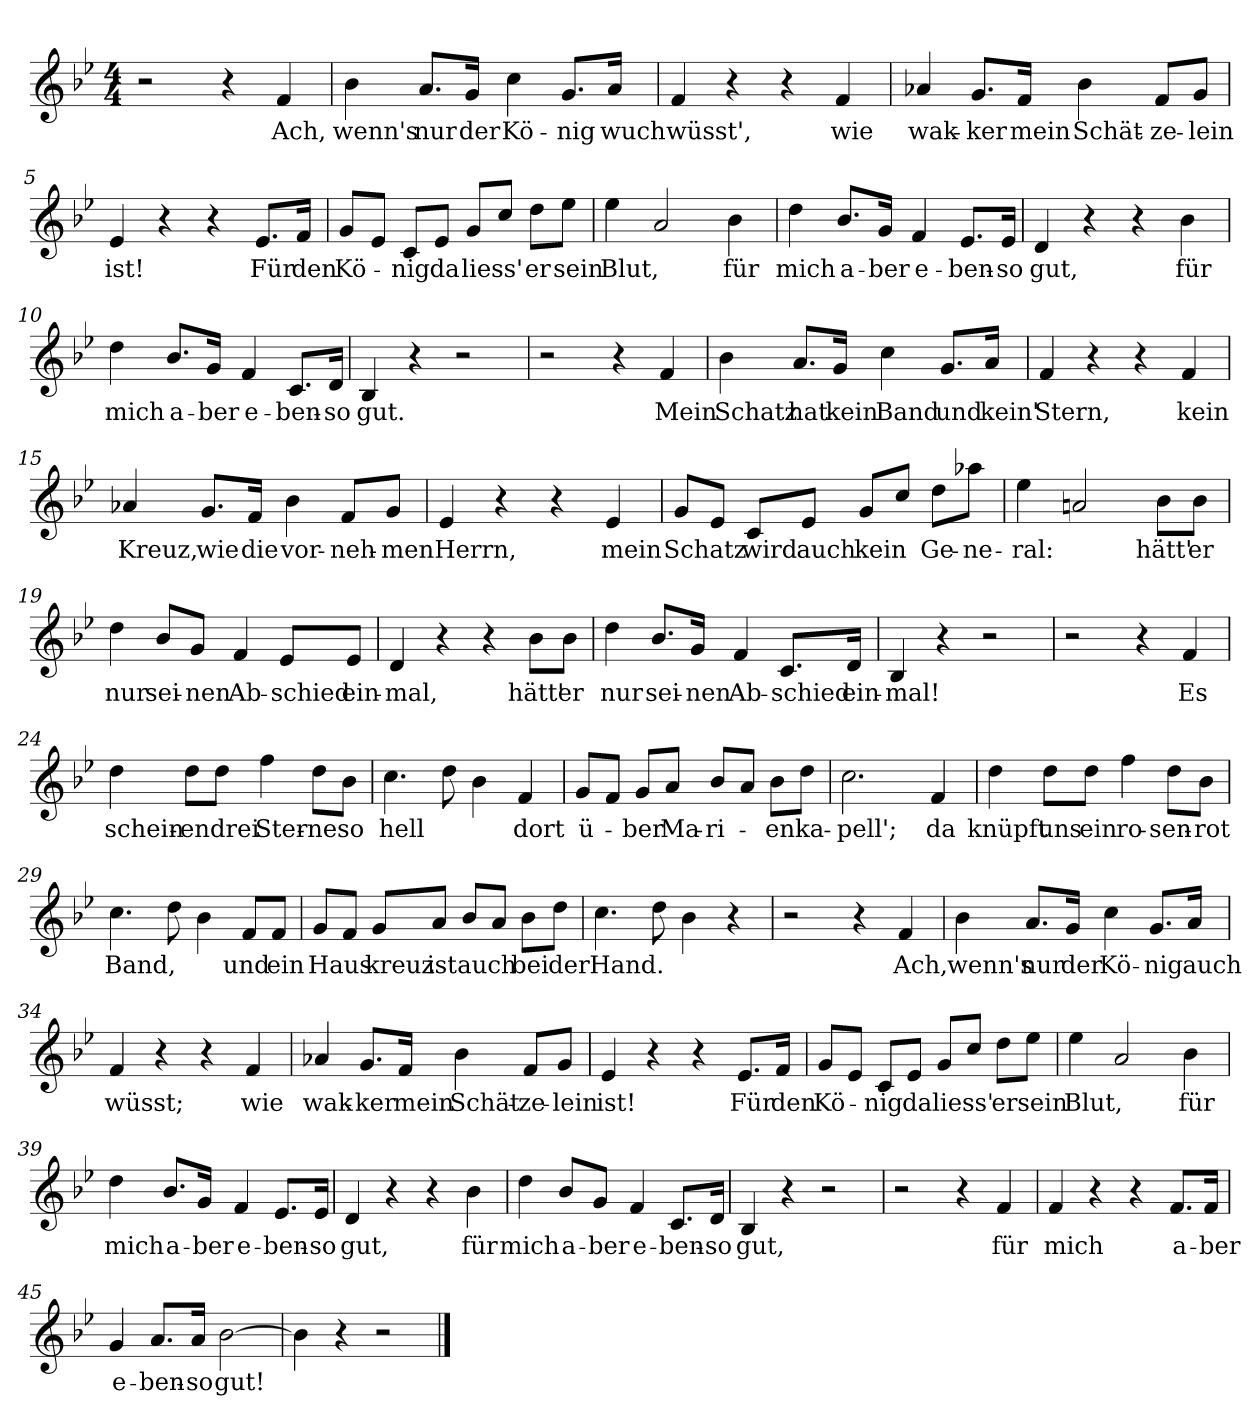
**kern	**text
*part1	*part1
*staff1	*staff1
*clefG2	*
*k[b-e-]	*
*M4/4	*
=1	=1
2r	.
4r	.
!	!LO:LY:b
4f/	Ach,
=2	=2
!	!LO:LY:b
4b-\	wenn's
!	!LO:LY:b
8.a/L	nur
!	!LO:LY:b
16g/Jk	der
!	!LO:LY:b
4cc\	Kö-
!	!LO:LY:b
8.g/L	-nig
!	!LO:LY:b
16a/Jk	wuch
=3	=3
!	!LO:LY:b
4f/	wüsst',
4r	.
4r	.
!	!LO:LY:b
4f/	wie
=4	=4
!	!LO:LY:b
4a-X/	wak-
!	!LO:LY:b
8.g/L	-ker
!	!LO:LY:b
16f/Jk	mein
!	!LO:LY:b
4b-\	Schät-
!	!LO:LY:b
8f/L	-ze-
!	!LO:LY:b
8g/J	-lein
=5	=5
!	!LO:LY:b
4e-/	ist!
4r	.
4r	.
!	!LO:LY:b
8.e-/L	Für
!	!LO:LY:b
16f/Jk	den
!!LO:LB:g=z
=6	=6
!	!LO:LY:b
8g/L	Kö-
8e-/J	.
!	!LO:LY:b
8c/L	-nig
!	!LO:LY:b
8e-/J	da
!	!LO:LY:b
8g/L	liess'
8cc/J	.
!	!LO:LY:b
8dd\L	er
!	!LO:LY:b
8ee-\J	sein
=7	=7
!	!LO:LY:b
4ee-\	Blut,
2a/	.
!	!LO:LY:b
4b-\	für
=8	=8
!	!LO:LY:b
4dd\	mich
!	!LO:LY:b
8.b-/L	a-
!	!LO:LY:b
16g/Jk	-ber
!	!LO:LY:b
4f/	e-
!	!LO:LY:b
8.e-/L	-ben-
!	!LO:LY:b
16e-/Jk	-so
=9	=9
!	!LO:LY:b
4d/	gut,
4r	.
4r	.
!	!LO:LY:b
4b-\	für
=10	=10
!	!LO:LY:b
4dd\	mich
!	!LO:LY:b
8.b-/L	a-
!	!LO:LY:b
16g/Jk	-ber
!	!LO:LY:b
4f/	e-
!	!LO:LY:b
8.c/L	-ben-
!	!LO:LY:b
16d/Jk	-so
=11	=11
!	!LO:LY:b
4B-/	gut.
4r	.
2r	.
=12	=12
2r	.
4r	.
!	!LO:LY:b
4f/	Mein
!!LO:LB:g=z
=13	=13
!	!LO:LY:b
4b-\	Schatz
!	!LO:LY:b
8.a/L	hat
!	!LO:LY:b
16g/Jk	kein
!	!LO:LY:b
4cc\	Band
!	!LO:LY:b
8.g/L	und
!	!LO:LY:b
16a/Jk	kein'
=14	=14
!	!LO:LY:b
4f/	Stern,
4r	.
4r	.
!	!LO:LY:b
4f/	kein
=15	=15
!	!LO:LY:b
4a-X/	Kreuz,
!	!LO:LY:b
8.g/L	wie
!	!LO:LY:b
16f/Jk	die
!	!LO:LY:b
4b-\	vor-
!	!LO:LY:b
8f/L	-neh-
!	!LO:LY:b
8g/J	-men
=16	=16
!	!LO:LY:b
4e-/	Herrn,
4r	.
4r	.
!	!LO:LY:b
4e-/	mein
=17	=17
!	!LO:LY:b
8g/L	Schatz
8e-/J	.
!	!LO:LY:b
8c/L	wird
!	!LO:LY:b
8e-/J	auch
!	!LO:LY:b
8g/L	kein
8cc/J	.
!	!LO:LY:b
8dd\L	Ge-
!	!LO:LY:b
8aa-X\J	-ne-
!!LO:LB:g=z
=18	=18
!	!LO:LY:b
4ee-\	-ral:
2an/	.
!	!LO:LY:b
8b-\L	hätt'
!	!LO:LY:b
8b-\J	er
=19	=19
!	!LO:LY:b
4dd\	nur
!	!LO:LY:b
8b-/L	sei-
!	!LO:LY:b
8g/J	-nen
!	!LO:LY:b
4f/	Ab-
!	!LO:LY:b
8e-/L	-schied
!	!LO:LY:b
8e-/J	ein-
=20	=20
!	!LO:LY:b
4d/	-mal,
4r	.
4r	.
!	!LO:LY:b
8b-\L	hätt'
!	!LO:LY:b
8b-\J	er
=21	=21
!	!LO:LY:b
4dd\	nur
!	!LO:LY:b
8.b-/L	sei-
!	!LO:LY:b
16g/Jk	-nen
!	!LO:LY:b
4f/	Ab-
!	!LO:LY:b
8.c/L	-schied
!	!LO:LY:b
16d/Jk	ein-
=22	=22
!	!LO:LY:b
4B-/	-mal!
4r	.
2r	.
=23	=23
2r	.
4r	.
!	!LO:LY:b
4f/	Es
!!LO:LB:g=z
=24	=24
!	!LO:LY:b
4dd\	schein-
!	!LO:LY:b
8dd\L	-en
!	!LO:LY:b
8dd\J	drei
!	!LO:LY:b
4ff\	Ster-
!	!LO:LY:b
8dd\L	-ne
!	!LO:LY:b
8b-\J	so
=25	=25
!	!LO:LY:b
4.cc\	hell
8dd\	.
4b-\	.
!	!LO:LY:b
4f/	dort
=26	=26
!	!LO:LY:b
8g/L	ü-
8f/J	.
!	!LO:LY:b
8g/L	-ber
!	!LO:LY:b
8a/J	Ma-
!	!LO:LY:b
8b-/L	-ri-
8a/J	.
!	!LO:LY:b
8b-\L	-en
!	!LO:LY:b
8dd\J	ka-
=27	=27
!	!LO:LY:b
2.cc\	-pell';
!	!LO:LY:b
4f/	da
=28	=28
!	!LO:LY:b
4dd\	knüpft
!	!LO:LY:b
8dd\L	uns
!	!LO:LY:b
8dd\J	ein
!	!LO:LY:b
4ff\	ro-
!	!LO:LY:b
8dd\L	-sen-
!	!LO:LY:b
8b-\J	-rot
=29	=29
!	!LO:LY:b
4.cc\	Band,
8dd\	.
4b-\	.
!	!LO:LY:b
8f/L	und
!	!LO:LY:b
8f/J	ein
!!LO:LB:g=z
=30	=30
!	!LO:LY:b
8g/L	Haus
8f/J	.
!	!LO:LY:b
8g/L	-kreuz
!	!LO:LY:b
8a/J	ist
!	!LO:LY:b
8b-/L	auch
8a/J	.
!	!LO:LY:b
8b-\L	bei
!	!LO:LY:b
8dd\J	der
=31	=31
!	!LO:LY:b
4.cc\	Hand.
8dd\	.
4b-\	.
4r	.
=32	=32
2r	.
4r	.
!	!LO:LY:b
4f/	Ach,
=33	=33
!	!LO:LY:b
4b-\	wenn's
!	!LO:LY:b
8.a/L	nur
!	!LO:LY:b
16g/Jk	der
!	!LO:LY:b
4cc\	Kö-
!	!LO:LY:b
8.g/L	-nig
!	!LO:LY:b
16a/Jk	auch
=34	=34
!	!LO:LY:b
4f/	wüsst;
4r	.
4r	.
!	!LO:LY:b
4f/	wie
!!LO:LB:g=z
=35	=35
!	!LO:LY:b
4a-X/	wak-
!	!LO:LY:b
8.g/L	-ker
!	!LO:LY:b
16f/Jk	mein
!	!LO:LY:b
4b-\	Schät-
!	!LO:LY:b
8f/L	-ze-
!	!LO:LY:b
8g/J	-lein
=36	=36
!	!LO:LY:b
4e-/	ist!
4r	.
4r	.
!	!LO:LY:b
8.e-/L	Für
!	!LO:LY:b
16f/Jk	den
=37	=37
!	!LO:LY:b
8g/L	Kö-
8e-/J	.
!	!LO:LY:b
8c/L	-nig
!	!LO:LY:b
8e-/J	da
!	!LO:LY:b
8g/L	liess'
8cc/J	.
!	!LO:LY:b
8dd\L	er
!	!LO:LY:b
8ee-\J	sein
=38	=38
!	!LO:LY:b
4ee-\	Blut,
2a/	.
!	!LO:LY:b
4b-\	für
=39	=39
!	!LO:LY:b
4dd\	mich
!	!LO:LY:b
8.b-/L	a-
!	!LO:LY:b
16g/Jk	-ber
!	!LO:LY:b
4f/	e-
!	!LO:LY:b
8.e-/L	-ben-
!	!LO:LY:b
16e-/Jk	-so
=40	=40
!	!LO:LY:b
4d/	gut,
4r	.
4r	.
!	!LO:LY:b
4b-\	für
!!LO:LB:g=z
=41	=41
!	!LO:LY:b
4dd\	mich
!	!LO:LY:b
8b-/L	a-
!	!LO:LY:b
8g/J	-ber
!	!LO:LY:b
4f/	e-
!	!LO:LY:b
8.c/L	-ben-
!	!LO:LY:b
16d/Jk	-so
=42	=42
!	!LO:LY:b
4B-/	gut,
4r	.
2r	.
=43	=43
2r	.
4r	.
!	!LO:LY:b
4f/	für
=44	=44
!	!LO:LY:b
4f/	mich
4r	.
4r	.
!	!LO:LY:b
8.f/L	a-
!	!LO:LY:b
16f/Jk	-ber
=45	=45
!	!LO:LY:b
4g/	e-
!	!LO:LY:b
8.a/L	-ben-
!	!LO:LY:b
16a/Jk	-so
!	!LO:LY:b
[2b-\	gut!
=46	=46
4b-\]	.
4r	.
2r	.
==	==
*-	*-
